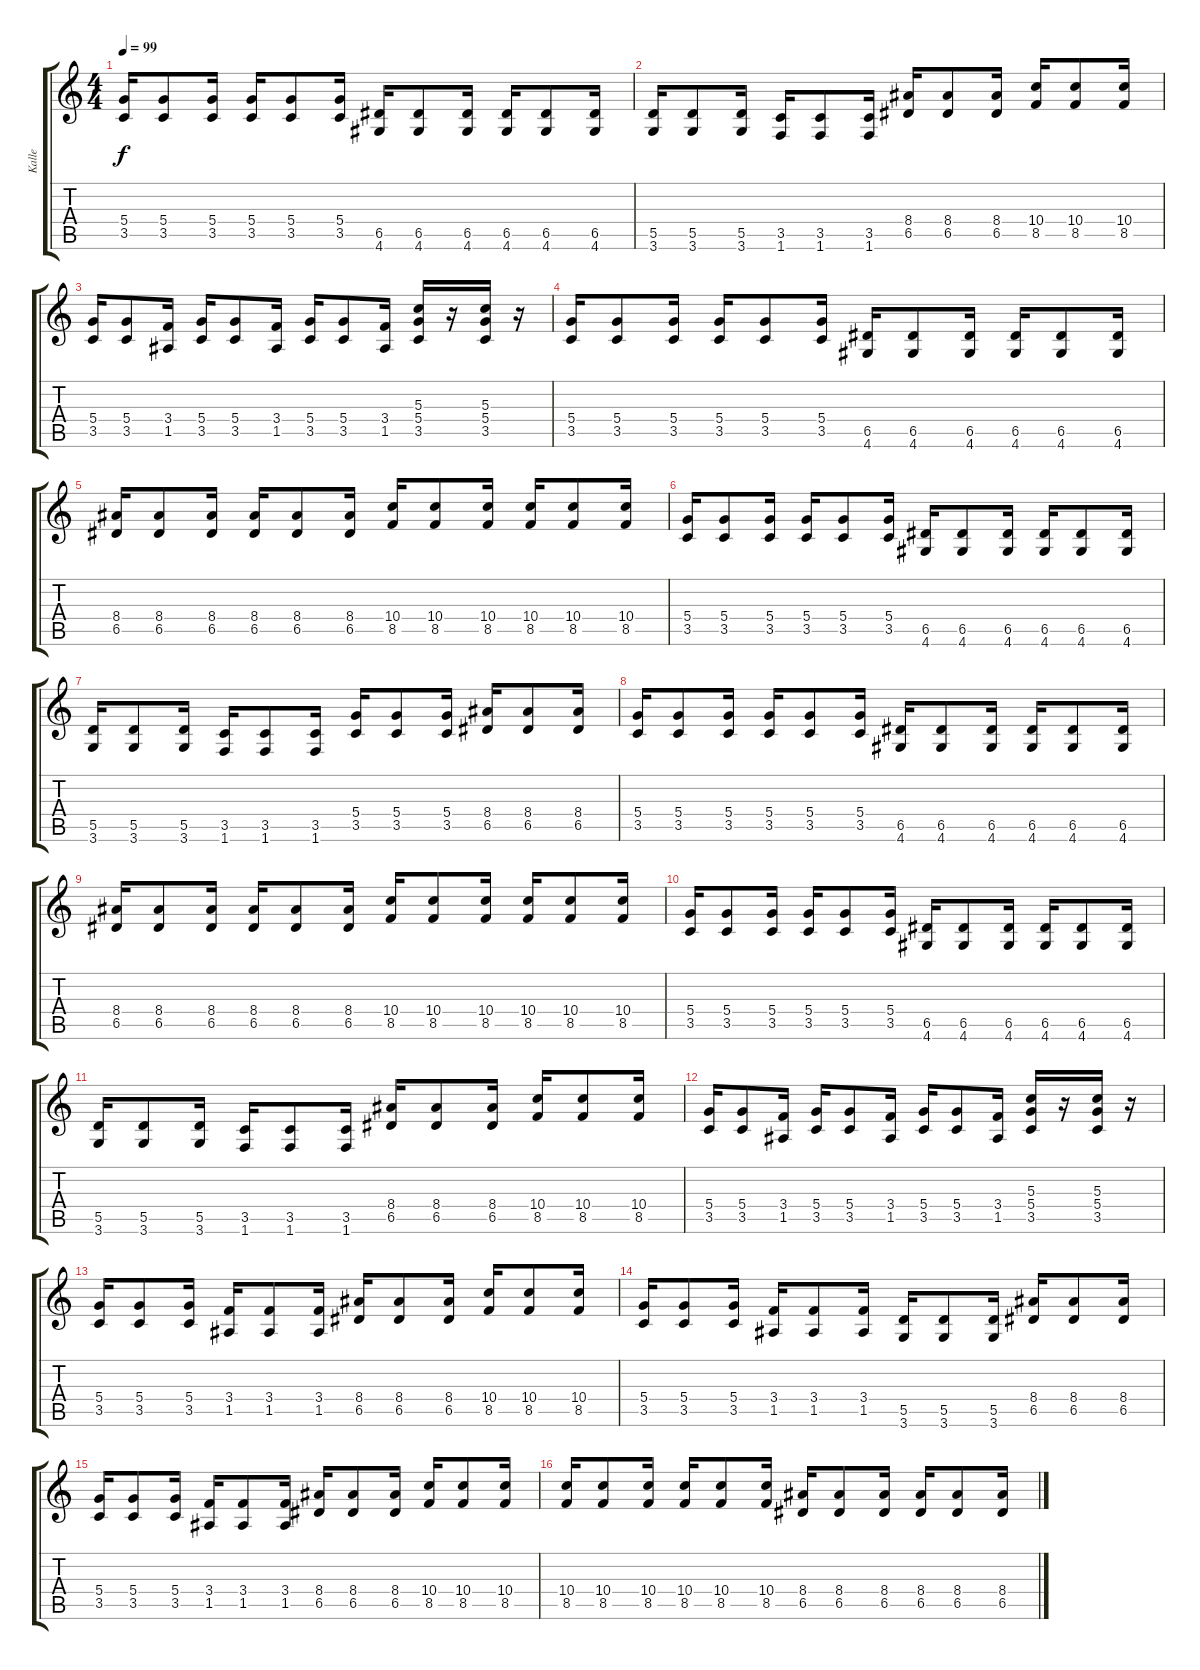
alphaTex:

\track ("Kalle" "Kalle") {instrument distortionguitar}
\staff {score tabs}
\tuning (E4 B3 G3 D3 A2 E2) {hide}
\ts (4 4)
\tempo 99
\clef g2
\ks c
(5.4 3.5).16{dy f} (5.4 3.5).8 (5.4 3.5).16 (5.4 3.5).16 (5.4 3.5).8 (5.4 3.5).16 (6.5 4.6).16 (6.5 4.6).8 (6.5 4.6).16 (6.5 4.6).16 (6.5 4.6).8 (6.5 4.6).16 |
(5.5 3.6).16 (5.5 3.6).8 (5.5 3.6).16 (3.5 1.6).16 (3.5 1.6).8 (3.5 1.6).16 (8.4 6.5).16 (8.4 6.5).8 (8.4 6.5).16 (10.4 8.5).16 (10.4 8.5).8 (10.4 8.5).16 |
(5.4 3.5).16 (5.4 3.5).8 (3.4 1.5).16 (5.4 3.5).16 (5.4 3.5).8 (3.4 1.5).16 (5.4 3.5).16 (5.4 3.5).8 (3.4 1.5).16 (5.3 5.4 3.5).16 r.16 (5.3 5.4 3.5).16 r.16 |
(5.4 3.5).16 (5.4 3.5).8 (5.4 3.5).16 (5.4 3.5).16 (5.4 3.5).8 (5.4 3.5).16 (6.5 4.6).16 (6.5 4.6).8 (6.5 4.6).16 (6.5 4.6).16 (6.5 4.6).8 (6.5 4.6).16 |
(8.4 6.5).16 (8.4 6.5).8 (8.4 6.5).16 (8.4 6.5).16 (8.4 6.5).8 (8.4 6.5).16 (10.4 8.5).16 (10.4 8.5).8 (10.4 8.5).16 (10.4 8.5).16 (10.4 8.5).8 (10.4 8.5).16 |
(5.4 3.5).16 (5.4 3.5).8 (5.4 3.5).16 (5.4 3.5).16 (5.4 3.5).8 (5.4 3.5).16 (6.5 4.6).16 (6.5 4.6).8 (6.5 4.6).16 (6.5 4.6).16 (6.5 4.6).8 (6.5 4.6).16 |
(5.5 3.6).16 (5.5 3.6).8 (5.5 3.6).16 (3.5 1.6).16 (3.5 1.6).8 (3.5 1.6).16 (5.4 3.5).16 (5.4 3.5).8 (5.4 3.5).16 (8.4 6.5).16 (8.4 6.5).8 (8.4 6.5).16 |
(5.4 3.5).16 (5.4 3.5).8 (5.4 3.5).16 (5.4 3.5).16 (5.4 3.5).8 (5.4 3.5).16 (6.5 4.6).16 (6.5 4.6).8 (6.5 4.6).16 (6.5 4.6).16 (6.5 4.6).8 (6.5 4.6).16 |
(8.4 6.5).16 (8.4 6.5).8 (8.4 6.5).16 (8.4 6.5).16 (8.4 6.5).8 (8.4 6.5).16 (10.4 8.5).16 (10.4 8.5).8 (10.4 8.5).16 (10.4 8.5).16 (10.4 8.5).8 (10.4 8.5).16 |
(5.4 3.5).16 (5.4 3.5).8 (5.4 3.5).16 (5.4 3.5).16 (5.4 3.5).8 (5.4 3.5).16 (6.5 4.6).16 (6.5 4.6).8 (6.5 4.6).16 (6.5 4.6).16 (6.5 4.6).8 (6.5 4.6).16 |
(5.5 3.6).16 (5.5 3.6).8 (5.5 3.6).16 (3.5 1.6).16 (3.5 1.6).8 (3.5 1.6).16 (8.4 6.5).16 (8.4 6.5).8 (8.4 6.5).16 (10.4 8.5).16 (10.4 8.5).8 (10.4 8.5).16 |
(5.4 3.5).16 (5.4 3.5).8 (3.4 1.5).16 (5.4 3.5).16 (5.4 3.5).8 (3.4 1.5).16 (5.4 3.5).16 (5.4 3.5).8 (3.4 1.5).16 (5.3 5.4 3.5).16 r.16 (5.3 5.4 3.5).16 r.16 |
(5.4 3.5).16 (5.4 3.5).8 (5.4 3.5).16 (3.4 1.5).16 (3.4 1.5).8 (3.4 1.5).16 (8.4 6.5).16 (8.4 6.5).8 (8.4 6.5).16 (10.4 8.5).16 (10.4 8.5).8 (10.4 8.5).16 |
(5.4 3.5).16 (5.4 3.5).8 (5.4 3.5).16 (3.4 1.5).16 (3.4 1.5).8 (3.4 1.5).16 (5.5 3.6).16 (5.5 3.6).8 (5.5 3.6).16 (8.4 6.5).16 (8.4 6.5).8 (8.4 6.5).16 |
(5.4 3.5).16 (5.4 3.5).8 (5.4 3.5).16 (3.4 1.5).16 (3.4 1.5).8 (3.4 1.5).16 (8.4 6.5).16 (8.4 6.5).8 (8.4 6.5).16 (10.4 8.5).16 (10.4 8.5).8 (10.4 8.5).16 |
(10.4 8.5).16 (10.4 8.5).8 (10.4 8.5).16 (10.4 8.5).16 (10.4 8.5).8 (10.4 8.5).16 (8.4 6.5).16 (8.4 6.5).8 (8.4 6.5).16 (8.4 6.5).16 (8.4 6.5).8 (8.4 6.5).16
